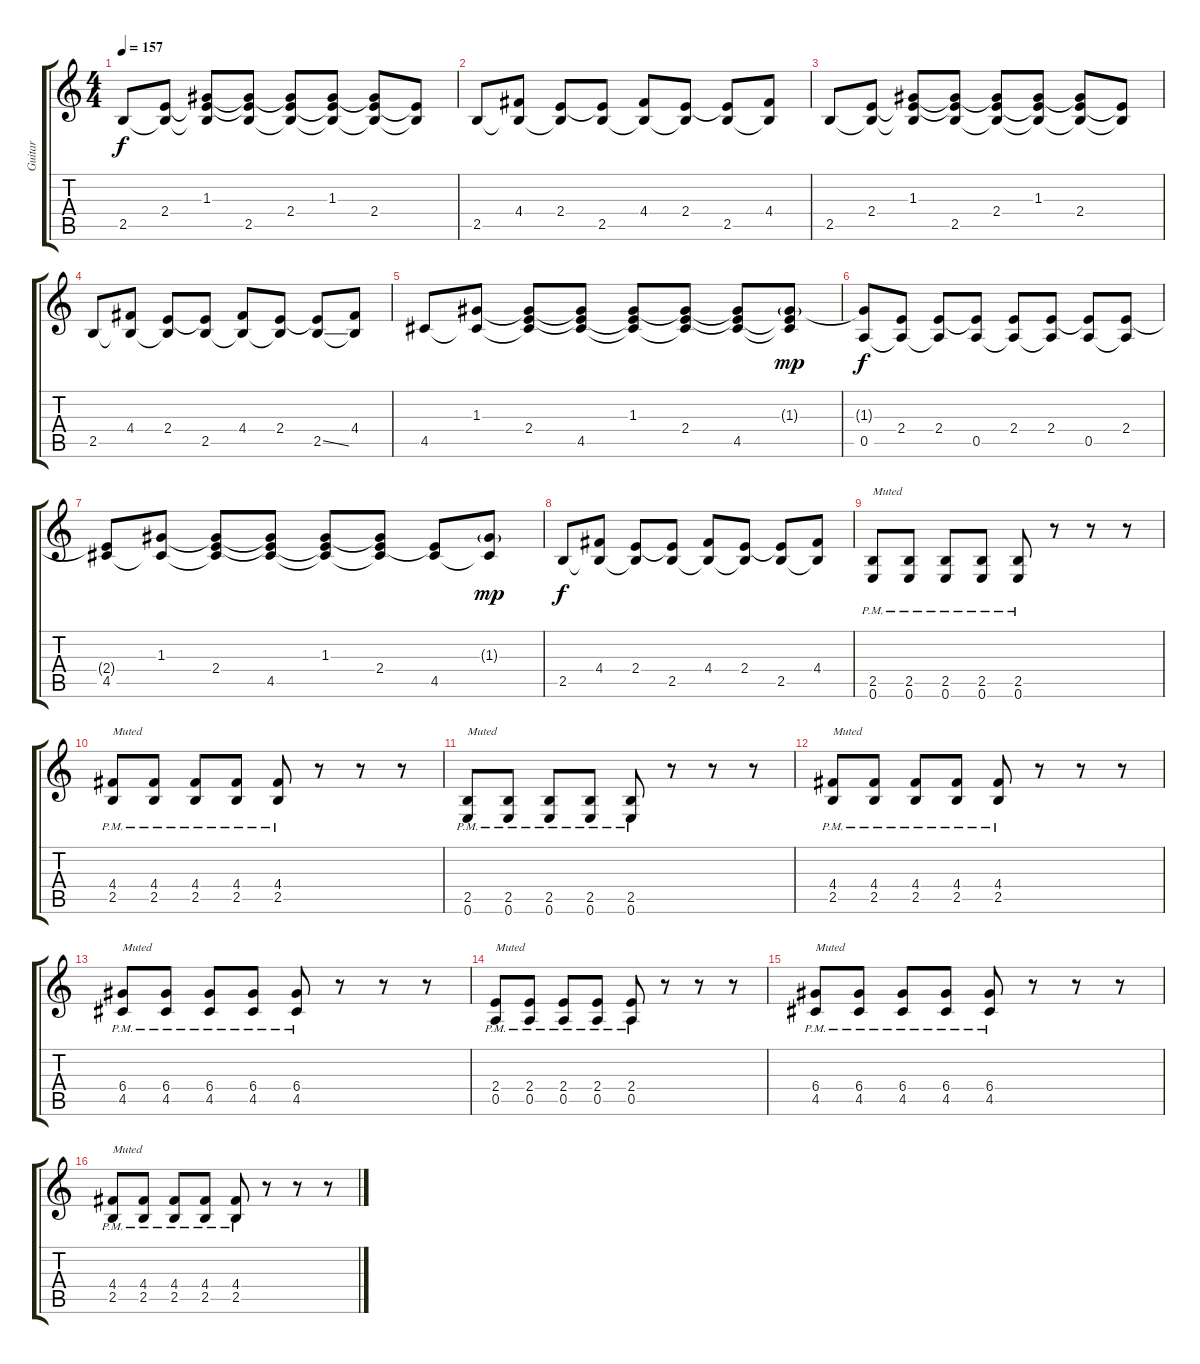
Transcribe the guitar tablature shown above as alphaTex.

\track ("Guitar" "Guitar") {instrument distortionguitar}
\staff {score tabs}
\tuning (E4 B3 G3 D3 A2 E2) {hide}
\ts (4 4)
\tempo 157
\clef g2
\ks c
2.5.8{dy f instrument distortionguitar} (2.4 2.5{t}).8 (1.3 2.4{t} 2.5{t}).8 (1.3{t} 2.4{t} 2.5).8 (1.3{t} 2.4 2.5{t}).8 (1.3 2.4{t} 2.5{t}).8 (1.3{t} 2.4 2.5{t}).8 (2.4{t} 2.5{t}).8 |
2.5.8 (4.4 2.5{t}).8 (2.4 2.5{t}).8 (2.4{t} 2.5).8 (4.4 2.5{t}).8 (2.4 2.5{t}).8 (2.4{t} 2.5).8 (4.4 2.5{t}).8 |
2.5.8 (2.4 2.5{t}).8 (1.3 2.4{t} 2.5{t}).8 (1.3{t} 2.4{t} 2.5).8 (1.3{t} 2.4 2.5{t}).8 (1.3 2.4{t} 2.5{t}).8 (1.3{t} 2.4 2.5{t}).8 (2.4{t} 2.5{t}).8 |
2.5.8 (4.4 2.5{t}).8 (2.4 2.5{t}).8 (2.4{t} 2.5).8 (4.4 2.5{t}).8 (2.4 2.5{t}).8 (2.4{t} 2.5{ss}).8 (4.4 2.5{t}).8 |
4.5.8 (1.3 4.5{t}).8 (1.3{t} 2.4 4.5{t}).8 (1.3{t} 2.4{t} 4.5).8 (1.3 2.4{t} 4.5{t}).8 (1.3{t} 2.4 4.5{t}).8 (1.3{t} 2.4{t} 4.5).8 (1.3{g} 2.4{t} 4.5{t}).8{dy mp} |
(1.3{t} 0.5).8{dy f} (2.4 0.5{t}).8 (2.4 0.5{t}).8 (2.4{t} 0.5).8 (2.4 0.5{t}).8 (2.4 0.5{t}).8 (2.4{t} 0.5).8 (2.4 0.5{t}).8 |
(2.4{t} 4.5).8 (1.3 4.5{t}).8 (1.3{t} 2.4 4.5{t}).8 (1.3{t} 2.4{t} 4.5).8 (1.3 2.4{t} 4.5{t}).8 (1.3{t} 2.4 4.5{t}).8 (2.4{t} 4.5).8 (1.3{g} 4.5{t}).8{dy mp} |
2.5.8{dy f} (4.4 2.5{t}).8 (2.4 2.5{t}).8 (2.4{t} 2.5).8 (4.4 2.5{t}).8 (2.4 2.5{t}).8 (2.4{t} 2.5).8 (4.4 2.5{t}).8 |
(2.5{pm} 0.6{pm}).8{txt "Muted"} (2.5{pm} 0.6{pm}).8 (2.5{pm} 0.6{pm}).8 (2.5{pm} 0.6{pm}).8 (2.5{pm} 0.6{pm}).8 r.8 r.8 r.8 |
(4.4{pm} 2.5{pm}).8{txt "Muted"} (4.4{pm} 2.5{pm}).8 (4.4{pm} 2.5{pm}).8 (4.4{pm} 2.5{pm}).8 (4.4{pm} 2.5{pm}).8 r.8 r.8 r.8 |
(2.5{pm} 0.6{pm}).8{txt "Muted"} (2.5{pm} 0.6{pm}).8 (2.5{pm} 0.6{pm}).8 (2.5{pm} 0.6{pm}).8 (2.5{pm} 0.6{pm}).8 r.8 r.8 r.8 |
(4.4{pm} 2.5{pm}).8{txt "Muted"} (4.4{pm} 2.5{pm}).8 (4.4{pm} 2.5{pm}).8 (4.4{pm} 2.5{pm}).8 (4.4{pm} 2.5{pm}).8 r.8 r.8 r.8 |
(6.4{pm} 4.5{pm}).8{txt "Muted"} (6.4{pm} 4.5{pm}).8 (6.4{pm} 4.5{pm}).8 (6.4{pm} 4.5{pm}).8 (6.4{pm} 4.5{pm}).8 r.8 r.8 r.8 |
(2.4{pm} 0.5{pm}).8{txt "Muted"} (2.4{pm} 0.5{pm}).8 (2.4{pm} 0.5{pm}).8 (2.4{pm} 0.5{pm}).8 (2.4{pm} 0.5{pm}).8 r.8 r.8 r.8 |
(6.4{pm} 4.5{pm}).8{txt "Muted"} (6.4{pm} 4.5{pm}).8 (6.4{pm} 4.5{pm}).8 (6.4{pm} 4.5{pm}).8 (6.4{pm} 4.5{pm}).8 r.8 r.8 r.8 |
(4.4{pm} 2.5{pm}).8{txt "Muted"} (4.4{pm} 2.5{pm}).8 (4.4{pm} 2.5{pm}).8 (4.4{pm} 2.5{pm}).8 (4.4{pm} 2.5{pm}).8 r.8 r.8 r.8
